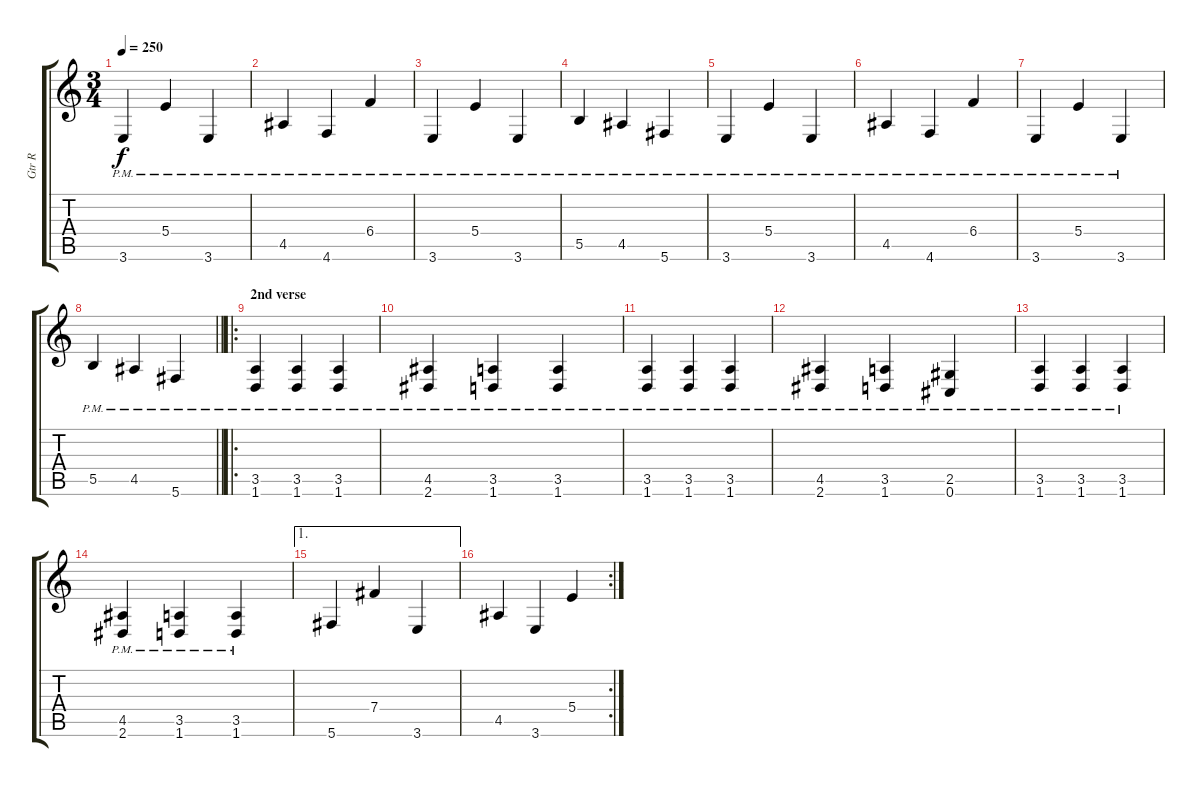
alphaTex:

\track ("Gtr R" "Gtr R") {instrument distortionguitar}
\staff {score tabs}
\tuning (Db4 Ab3 E3 B2 Gb2 Db2) {hide}
\ts (3 4)
\tempo 250
\clef g2
\ks c
3.6{pm}.4{dy f} 5.4{pm}.4 3.6{pm}.4 |
4.5{pm}.4 4.6{pm}.4 6.4{pm}.4 |
3.6{pm}.4 5.4{pm}.4 3.6{pm}.4 |
5.5{pm}.4 4.5{pm}.4 5.6{pm}.4 |
3.6{pm}.4 5.4{pm}.4 3.6{pm}.4 |
4.5{pm}.4 4.6{pm}.4 6.4{pm}.4 |
3.6{pm}.4 5.4{pm}.4 3.6{pm}.4 |
\barLineRight lightlight
5.5{pm}.4 4.5{pm}.4 5.6{pm}.4 |
\ro
\section ("" "2nd verse")
(3.5{pm} 1.6{pm}).4 (3.5{pm} 1.6{pm}).4 (3.5{pm} 1.6{pm}).4 |
(4.5{pm} 2.6{pm}).4 (3.5{pm} 1.6{pm}).4 (3.5{pm} 1.6{pm}).4 |
(3.5{pm} 1.6{pm}).4 (3.5{pm} 1.6{pm}).4 (3.5{pm} 1.6{pm}).4 |
(4.5{pm} 2.6{pm}).4 (3.5{pm} 1.6{pm}).4 (2.5{pm} 0.6{pm}).4 |
(3.5{pm} 1.6{pm}).4 (3.5{pm} 1.6{pm}).4 (3.5{pm} 1.6{pm}).4 |
(4.5{pm} 2.6{pm}).4 (3.5{pm} 1.6{pm}).4 (3.5{pm} 1.6{pm}).4 |
\ae 1
5.6.4 7.4.4 3.6.4 |
\rc 2
4.5.4 3.6.4 5.4.4
